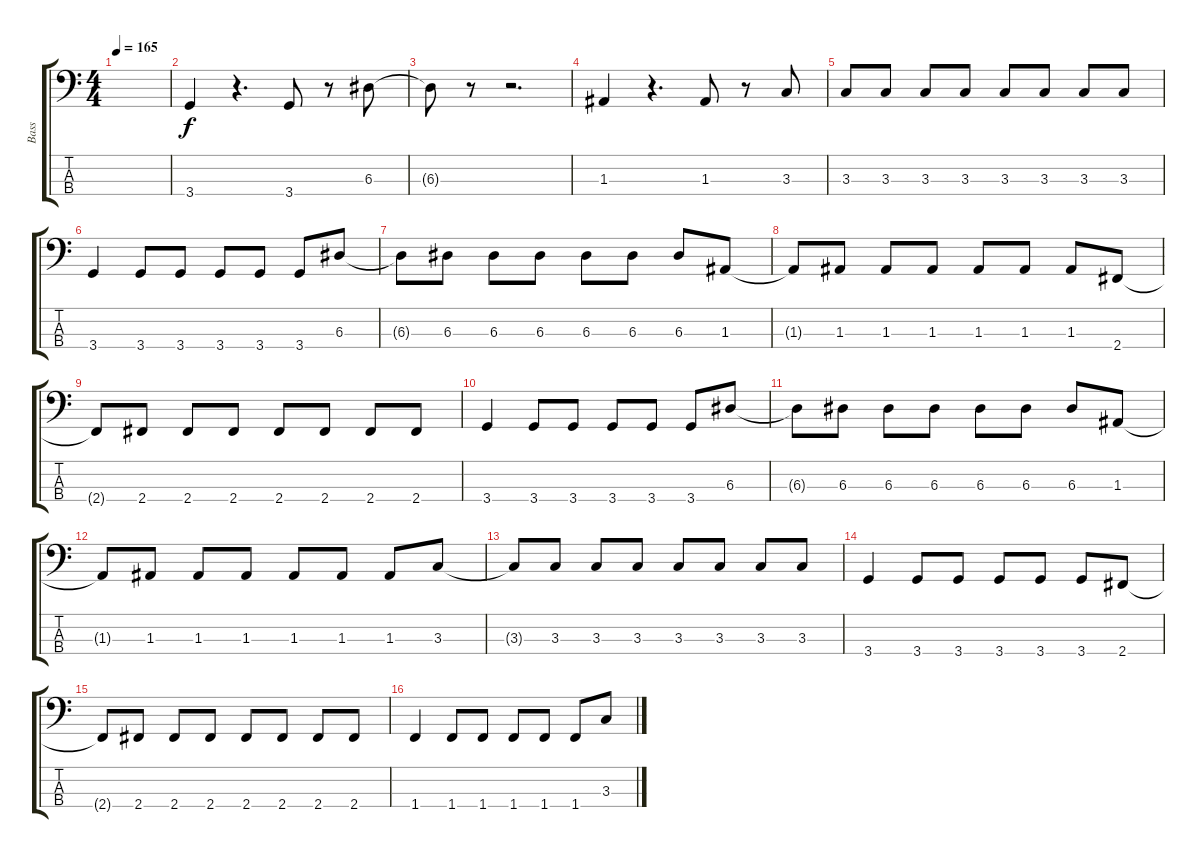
\track ("Bass" "Bass") {instrument electricbassfinger}
\staff {score tabs}
\tuning (G2 D2 A1 E1) {hide}
\ts (4 4)
\tempo 165
\clef f4
\ks c
|
3.4.4 r.4{d} 3.4.8 r.8 6.3.8 |
6.3{t}.8 r.8 r.2{d} |
1.3.4 r.4{d} 1.3.8 r.8 3.3.8 |
3.3.8 3.3.8 3.3.8 3.3.8 3.3.8 3.3.8 3.3.8 3.3.8 |
3.4.4 3.4.8 3.4.8 3.4.8 3.4.8 3.4.8 6.3.8 |
6.3{t}.8 6.3.8 6.3.8 6.3.8 6.3.8 6.3.8 6.3.8 1.3.8 |
1.3{t}.8 1.3.8 1.3.8 1.3.8 1.3.8 1.3.8 1.3.8 2.4.8 |
2.4{t}.8 2.4.8 2.4.8 2.4.8 2.4.8 2.4.8 2.4.8 2.4.8 |
3.4.4 3.4.8 3.4.8 3.4.8 3.4.8 3.4.8 6.3.8 |
6.3{t}.8 6.3.8 6.3.8 6.3.8 6.3.8 6.3.8 6.3.8 1.3.8 |
1.3{t}.8 1.3.8 1.3.8 1.3.8 1.3.8 1.3.8 1.3.8 3.3.8 |
3.3{t}.8 3.3.8 3.3.8 3.3.8 3.3.8 3.3.8 3.3.8 3.3.8 |
3.4.4 3.4.8 3.4.8 3.4.8 3.4.8 3.4.8 2.4.8 |
2.4{t}.8 2.4.8 2.4.8 2.4.8 2.4.8 2.4.8 2.4.8 2.4.8 |
1.4.4 1.4.8 1.4.8 1.4.8 1.4.8 1.4.8 3.3.8
